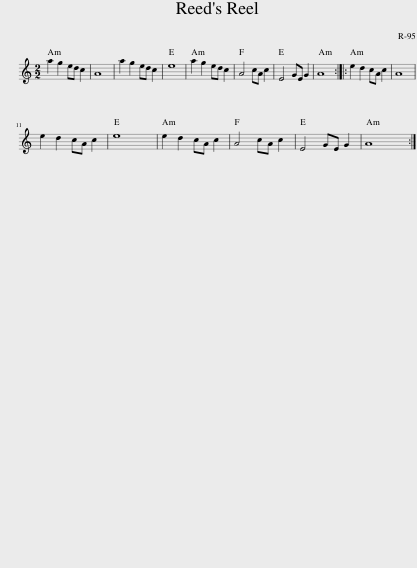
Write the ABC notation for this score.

X:1
L:1/8
M:2/2
I:linebreak $
K:C
V:1 treble
V:1
 a2 g2 ed c2 | A8 | a2 g2 ed c2 | e8 | a2 g2 ed c2 | %5
 A4 cA c2 | E4 GE G2 | A8 :: e2 d2 cA c2 | A8 |$ %10
 e2 d2 cA c2 | e8 | e2 d2 cA c2 | A4 cA c2 | E4 GE G2 | %15
 A8 :| %16
